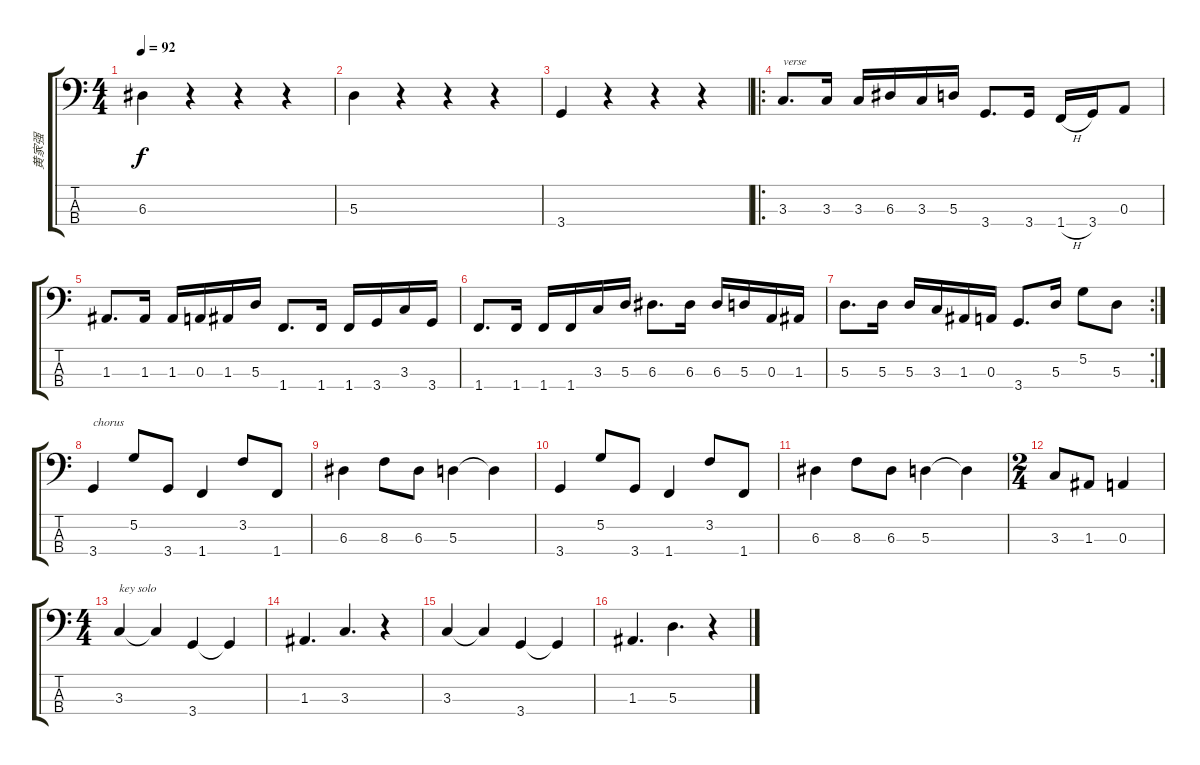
\track ("黄家强" "黄家强") {instrument electricbasspick}
\staff {score tabs}
\tuning (G2 D2 A1 E1) {hide}
\ts (4 4)
\tempo 92
\clef f4
\ks c
6.3.4{dy f} r.4 r.4 r.4 |
5.3.4 r.4 r.4 r.4 |
3.4.4 r.4 r.4 r.4 |
\ro
3.3.8{d txt "verse"} 3.3.16 3.3.16 6.3.16 3.3.16 5.3.16 3.4.8{d} 3.4.16 1.4{h}.16 3.4.16 0.3.8 |
1.3.8{d} 1.3.16 1.3.16 0.3.16 1.3.16 5.3.16 1.4.8{d} 1.4.16 1.4.16 3.4.16 3.3.16 3.4.16 |
1.4.8{d} 1.4.16 1.4.16 1.4.16 3.3.16 5.3.16 6.3.8{d} 6.3.16 6.3.16 5.3.16 0.3.16 1.3.16 |
\rc 2
5.3.8{d} 5.3.16 5.3.16 3.3.16 1.3.16 0.3.16 3.4.8{d} 5.3.16 5.2.8 5.3.8 |
3.4.4{txt "chorus "} 5.2.8 3.4.8 1.4.4 3.2.8 1.4.8 |
6.3.4 8.3.8 6.3.8 5.3.4 5.3{t}.4 |
3.4.4 5.2.8 3.4.8 1.4.4 3.2.8 1.4.8 |
6.3.4 8.3.8 6.3.8 5.3.4 5.3{t}.4 |
\ts (2 4)
3.3.8 1.3.8 0.3.4 |
\ts (4 4)
3.3.4{txt "key solo"} 3.3{t}.4 3.4.4 3.4{t}.4 |
1.3.4{d} 3.3.4{d} r.4 |
3.3.4 3.3{t}.4 3.4.4 3.4{t}.4 |
1.3.4{d} 5.3.4{d} r.4
